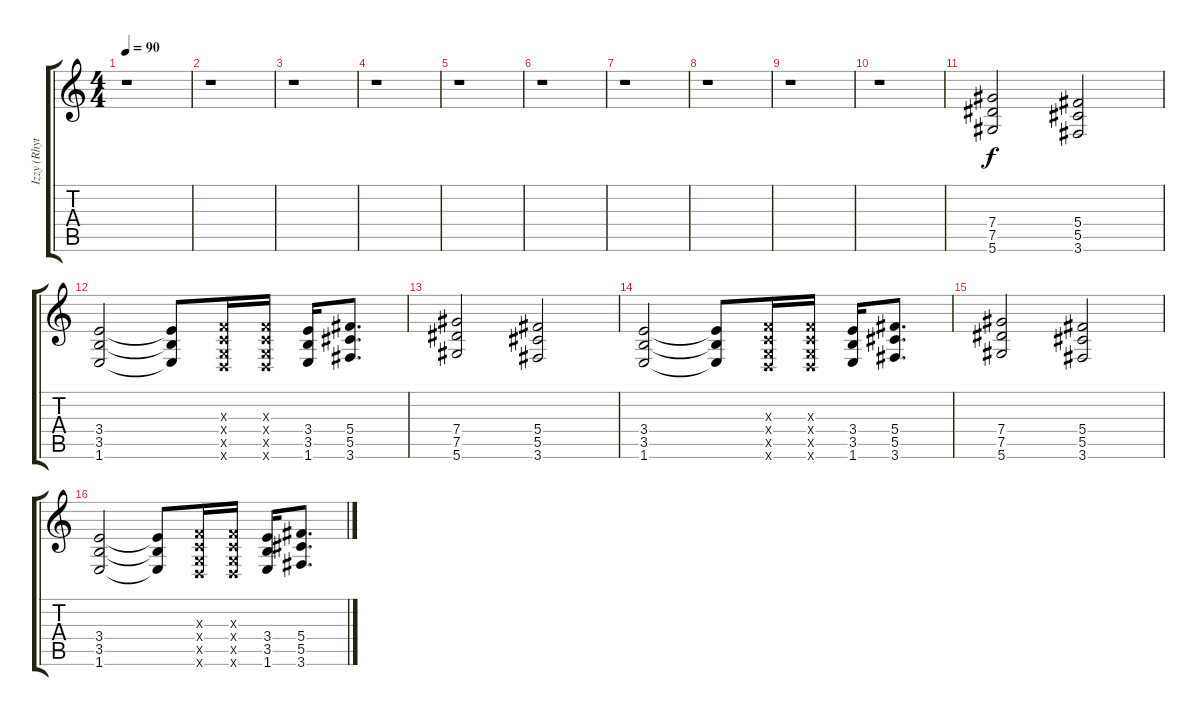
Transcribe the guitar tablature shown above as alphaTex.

\track ("Izzy (Rhythm Guitar)" "Izzy (Rhyt") {instrument overdrivenguitar}
\staff {score tabs}
\tuning (Eb4 Bb3 Gb3 Db3 Ab2 Eb2) {hide}
\ts (4 4)
\tempo 90
\clef g2
\ks c
r.1{dy f} |
r.1 |
r.1 |
r.1 |
r.1 |
r.1 |
r.1 |
r.1 |
r.1 |
r.1 |
(7.4 7.5 5.6).2{instrument overdrivenguitar} (5.4 5.5 3.6).2 |
(3.4 3.5 1.6).2 (3.4{t} 3.5{t} 1.6{t}).8 (-1.3{x} -1.4{x} -1.5{x} -1.6{x}).16 (-1.3{x} -1.4{x} -1.5{x} -1.6{x}).16 (3.4 3.5 1.6).16 (5.4 5.5 3.6).8{d} |
(7.4 7.5 5.6).2 (5.4 5.5 3.6).2 |
(3.4 3.5 1.6).2 (3.4{t} 3.5{t} 1.6{t}).8 (-1.3{x} -1.4{x} -1.5{x} -1.6{x}).16 (-1.3{x} -1.4{x} -1.5{x} -1.6{x}).16 (3.4 3.5 1.6).16 (5.4 5.5 3.6).8{d} |
(7.4 7.5 5.6).2 (5.4 5.5 3.6).2 |
(3.4 3.5 1.6).2 (3.4{t} 3.5{t} 1.6{t}).8 (-1.3{x} -1.4{x} -1.5{x} -1.6{x}).16 (-1.3{x} -1.4{x} -1.5{x} -1.6{x}).16 (3.4 3.5 1.6).16 (5.4 5.5 3.6).8{d}
